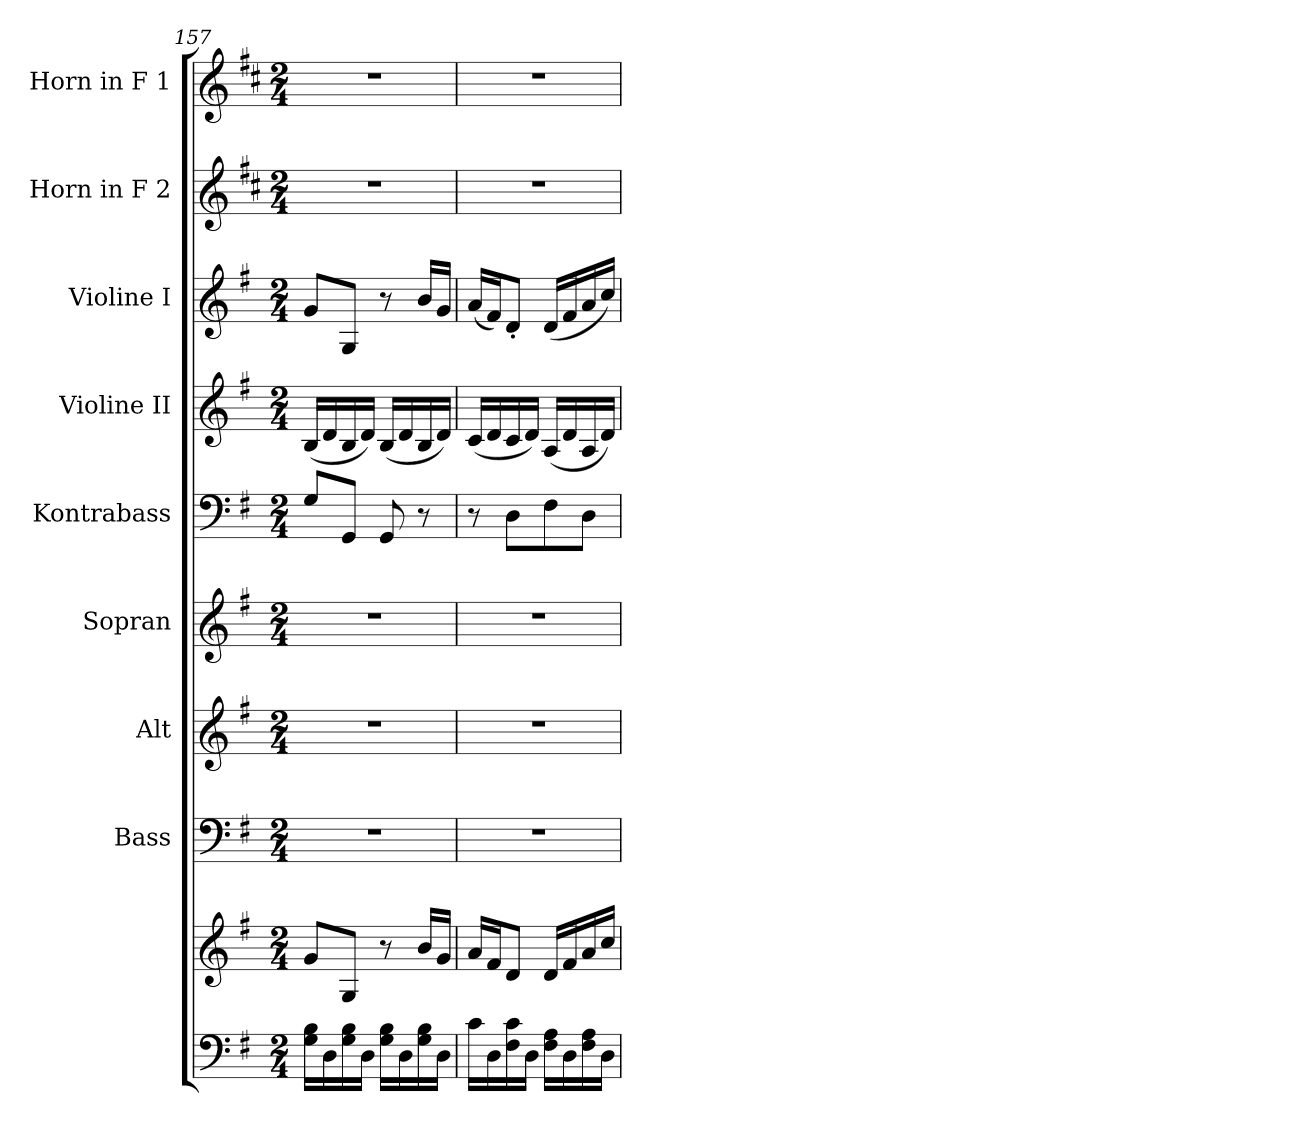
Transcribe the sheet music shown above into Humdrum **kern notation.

**kern	**kern	**kern	**kern	**kern	**kern	**kern	**kern	**kern	**kern
*part9	*part9	*part8	*part7	*part6	*part5	*part4	*part3	*part2	*part1
*staff10	*staff9	*staff8	*staff7	*staff6	*staff5	*staff4	*staff3	*staff2	*staff1
*	*	*I"Bass	*I"Alt	*I"Sopran	*I"Kontrabass	*I"Violine II	*I"Violine I	*I"Horn in F 2	*I"Horn in F 1
*	*	*I'B.	*I'A.	*I'S.	*I'Kb.	*I'Vl. II	*I'Vl. I	*I'Hrn. 2	*I'Hrn. 1
*clefF4	*clefG2	*clefF4	*clefG2	*clefG2	*clefF4	*clefG2	*clefG2	*clefG2	*clefG2
*	*	*	*	*	*ITrd7c12	*	*	*ITrd4c7	*ITrd4c7
*k[f#]	*k[f#]	*k[f#]	*k[f#]	*k[f#]	*k[f#]	*k[f#]	*k[f#]	*k[f#]	*k[f#]
*G:	*G:	*G:	*G:	*G:	*G:	*G:	*G:	*G:	*G:
*M2/4	*M2/4	*M2/4	*M2/4	*M2/4	*M2/4	*M2/4	*M2/4	*M2/4	*M2/4
=157	=157	=157	=157	=157	=157	=157	=157	=157	=157
16G\ 16B\LL	8g/L	2r	2r	2r	8GG/L	(<16B/LL	8g/L	2r	2r
16D\	.	.	.	.	.	16d/	.	.	.
16G\ 16B\	8G/J	.	.	.	8GGG/J	16B/	8G/J	.	.
16D\JJ	.	.	.	.	.	16d/JJ)	.	.	.
16G\ 16B\LL	8r	.	.	.	8GGG/	(<16B/LL	8r	.	.
16D\	.	.	.	.	.	16d/	.	.	.
16G\ 16B\	16b/LL	.	.	.	8r	16B/	16b/LL	.	.
16D\JJ	16g/JJ	.	.	.	.	16d/JJ)	16g/JJ	.	.
!!LO:PB:g=z
=158	=158	=158	=158	=158	=158	=158	=158	=158	=158
16c\LL	16a/LL	2r	2r	2r	8r	(<16c/LL	(<16a/LL	2r	2r
16D\	16f#/J	.	.	.	.	16d/	16f#/J)	.	.
16F#\ 16c\	8d/J	.	.	.	8DD\L	16c/	8d'</J	.	.
16D\JJ	.	.	.	.	.	16d/JJ)	.	.	.
16F#\ 16A\LL	16d/LL	.	.	.	8FF#\	(<16A/LL	(<16d/LL	.	.
16D\	16f#/	.	.	.	.	16d/	16f#/	.	.
16F#\ 16A\	16a/	.	.	.	8DD\J	16A/	16a/	.	.
16D\JJ	16cc/JJ	.	.	.	.	16d/JJ)	16cc/JJ)	.	.
=	=	=	=	=	=	=	=	=	=
*-	*-	*-	*-	*-	*-	*-	*-	*-	*-
